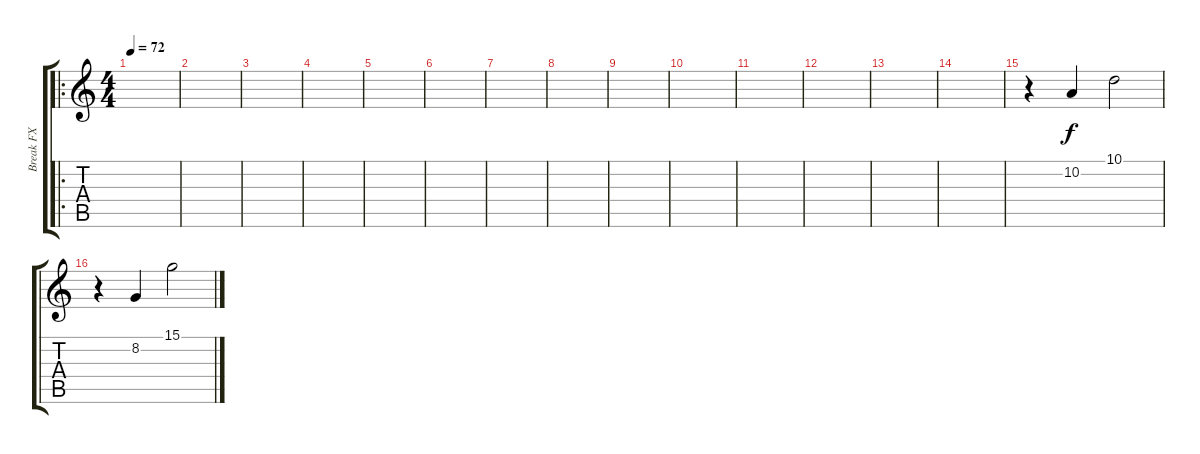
\track ("Break FX" "Break FX") {instrument fx5brightness}
\staff {score tabs}
\tuning (E4 B3 G3 D3 A2 E2) {hide}
\ro
\ts (4 4)
\tempo 72
\clef g2
\ks c
|
|
|
|
|
|
|
|
|
|
|
|
|
|
r.4 10.2.4 10.1.2 |
r.4 8.2.4 15.1.2
